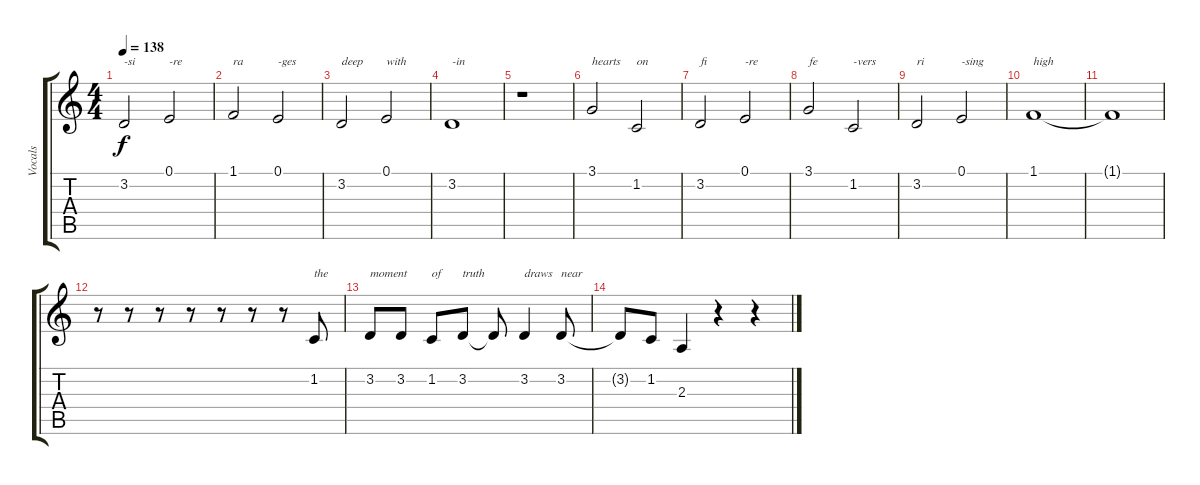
\track ("Vocals" "Vocals") {instrument tenorsax}
\staff {score tabs}
\tuning (E4 B3 G3 D3 A2 E2) {hide}
\ts (4 4)
\tempo 138
\clef g2
\ks c
3.2.2{txt "-si" dy f} 0.1.2{txt "-re"} |
1.1.2{txt "ra"} 0.1.2{txt "-ges"} |
3.2.2{txt "deep"} 0.1.2{txt "with"} |
3.2.1{txt "-in"} |
r.1 |
3.1.2{txt "hearts"} 1.2.2{txt "on"} |
3.2.2{txt "fi"} 0.1.2{txt "-re"} |
3.1.2{txt "fe"} 1.2.2{txt "-vers"} |
3.2.2{txt "ri"} 0.1.2{txt "-sing"} |
1.1.1{txt "high"} |
1.1{t}.1 |
r.8 r.8 r.8 r.8 r.8 r.8 r.8 1.2.8{txt "the"} |
3.2.8{txt "moment"} 3.2.8 1.2.8{txt "of"} 3.2.8{txt "truth"} 3.2{t}.8 3.2.4{txt "draws"} 3.2.8{txt "near"} |
3.2{t}.8 1.2.8 2.3.4 r.4 r.4
